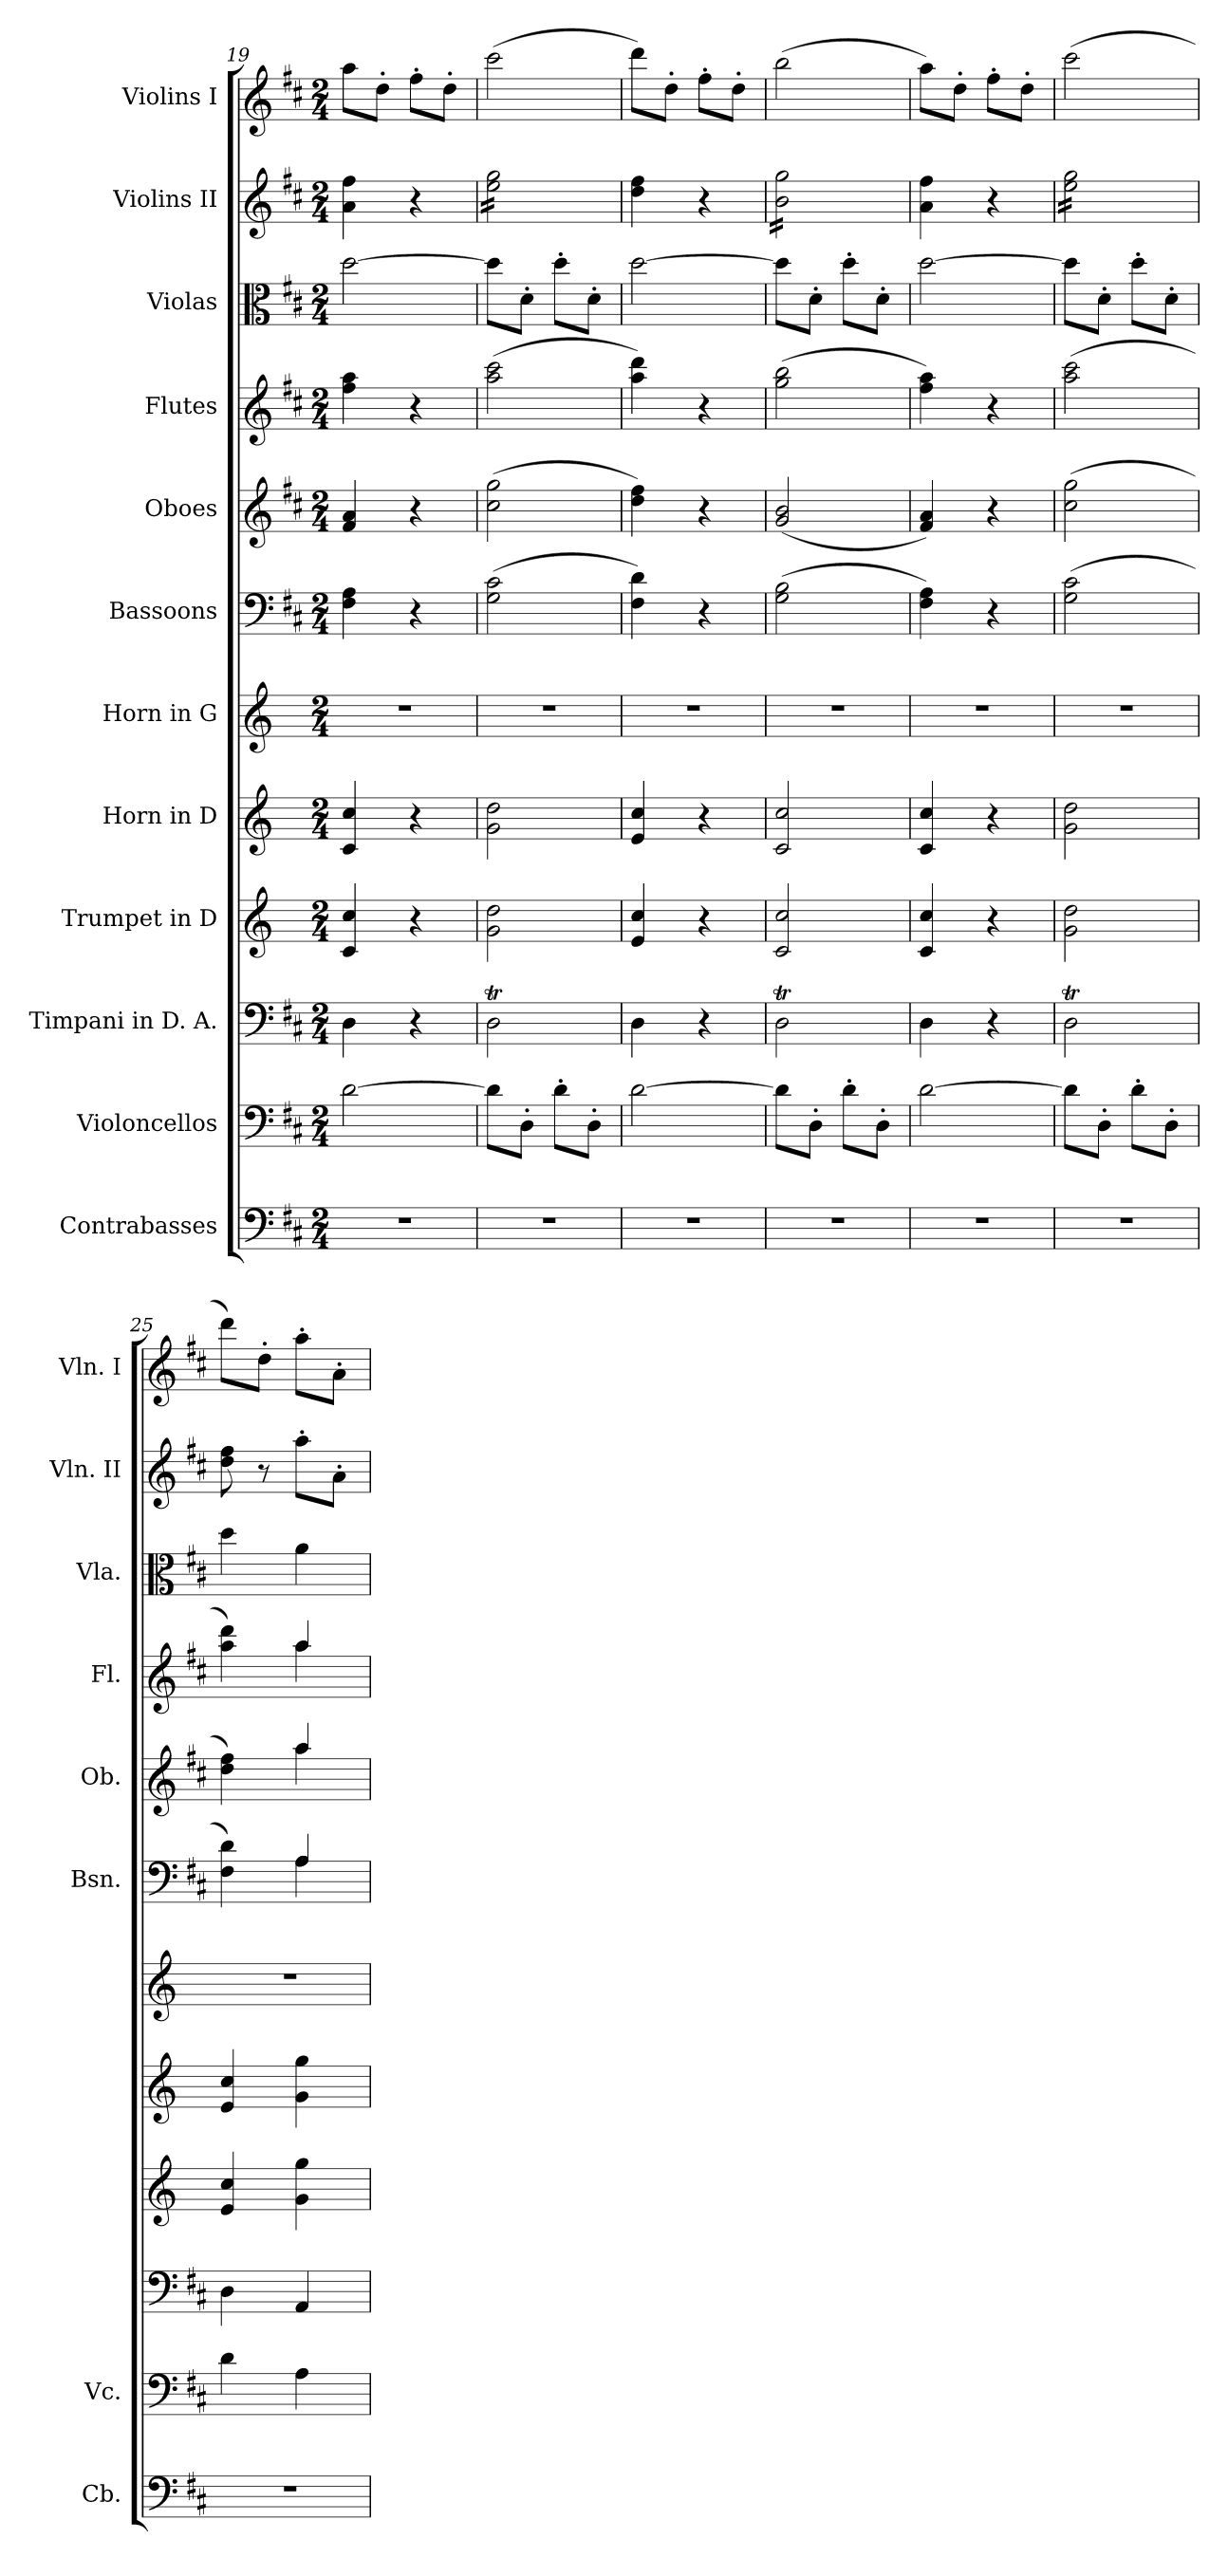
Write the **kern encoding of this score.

**kern	**kern	**kern	**kern	**kern	**kern	**kern	**kern	**kern	**kern	**kern	**kern
*part12	*part11	*part10	*part9	*part8	*part7	*part6	*part5	*part4	*part3	*part2	*part1
*staff12	*staff11	*staff10	*staff9	*staff8	*staff7	*staff6	*staff5	*staff4	*staff3	*staff2	*staff1
*I"Contrabasses	*I"Violoncellos	*I"Timpani in D. A.	*I"Trumpet in D	*I"Horn in D	*I"Horn in G	*I"Bassoons	*I"Oboes	*I"Flutes	*I"Violas	*I"Violins II	*I"Violins I
*I'Cb.	*I'Vc.	*	*	*	*	*I'Bsn.	*I'Ob.	*I'Fl.	*I'Vla.	*I'Vln. II	*I'Vln. I
*clefF4	*clefF4	*clefF4	*clefG2	*clefG2	*clefG2	*clefF4	*clefG2	*clefG2	*clefC3	*clefG2	*clefG2
*ITrd7c12	*	*	*ITrd-1c-2	*ITrd6c10	*ITrd3c5	*	*	*	*	*	*
*k[f#c#]	*k[f#c#]	*k[f#c#]	*k[f#c#]	*k[f#c#]	*k[f#]	*k[f#c#]	*k[f#c#]	*k[f#c#]	*k[f#c#]	*k[f#c#]	*k[f#c#]
*M2/4	*M2/4	*M2/4	*M2/4	*M2/4	*M2/4	*M2/4	*M2/4	*M2/4	*M2/4	*M2/4	*M2/4
=19	=19	=19	=19	=19	=19	=19	=19	=19	=19	=19	=19
2r	[2d\	4D\	4d/ 4dd/	4D/ 4d/	2r	4F#\ 4A\	4f#/ 4a/	4ff#\ 4aa\	[2dd\	4a\ 4ff#\	8aa\L
.	.	.	.	.	.	.	.	.	.	.	8dd'\J
.	.	4r	4r	4r	.	4r	4r	4r	.	4r	8ff#'\L
.	.	.	.	.	.	.	.	.	.	.	8dd'\J
=20	=20	=20	=20	=20	=20	=20	=20	=20	=20	=20	=20
*	*	*	*	*	*	*	*	*	*	*tremolo	*
2r	8d\L]	2DT\	2a\ 2ee\	2A\ 2e\	2r	(>2G\ 2c#\	(>2cc#\ 2gg\	(>2aa\ 2ccc#\	8dd\L]	16ee\ 16gg\LL	(>2ccc#\
.	.	.	.	.	.	.	.	.	.	16ee\ 16gg\	.
.	8D'\J	.	.	.	.	.	.	.	8d'\J	16ee\ 16gg\	.
.	.	.	.	.	.	.	.	.	.	16ee\ 16gg\	.
.	8d'\L	.	.	.	.	.	.	.	8dd'\L	16ee\ 16gg\	.
.	.	.	.	.	.	.	.	.	.	16ee\ 16gg\	.
.	8D'\J	.	.	.	.	.	.	.	8d'\J	16ee\ 16gg\	.
.	.	.	.	.	.	.	.	.	.	16ee\ 16gg\JJ	.
*	*	*	*	*	*	*	*	*	*	*Xtremolo	*
=21	=21	=21	=21	=21	=21	=21	=21	=21	=21	=21	=21
2r	[2d\	4D\	4f#/ 4dd/	4F#/ 4d/	2r	4F#\ 4d\)	4dd\ 4ff#\)	4aa\ 4ddd\)	[2dd\	4dd\ 4ff#\	8ddd\L)
.	.	.	.	.	.	.	.	.	.	.	8dd'\J
.	.	4r	4r	4r	.	4r	4r	4r	.	4r	8ff#'\L
.	.	.	.	.	.	.	.	.	.	.	8dd'\J
=22	=22	=22	=22	=22	=22	=22	=22	=22	=22	=22	=22
*	*	*	*	*	*	*	*	*	*	*tremolo	*
2r	8d\L]	2DT\	2d/ 2dd/	2D/ 2d/	2r	(>2G\ 2B\	(<2g/ 2b/	(>2gg\ 2bb\	8dd\L]	16b\ 16gg\LL	(>2bb\
.	.	.	.	.	.	.	.	.	.	16b\ 16gg\	.
.	8D'\J	.	.	.	.	.	.	.	8d'\J	16b\ 16gg\	.
.	.	.	.	.	.	.	.	.	.	16b\ 16gg\	.
.	8d'\L	.	.	.	.	.	.	.	8dd'\L	16b\ 16gg\	.
.	.	.	.	.	.	.	.	.	.	16b\ 16gg\	.
.	8D'\J	.	.	.	.	.	.	.	8d'\J	16b\ 16gg\	.
.	.	.	.	.	.	.	.	.	.	16b\ 16gg\JJ	.
*	*	*	*	*	*	*	*	*	*	*Xtremolo	*
=23	=23	=23	=23	=23	=23	=23	=23	=23	=23	=23	=23
2r	[2d\	4D\	4d/ 4dd/	4D/ 4d/	2r	4F#\ 4A\)	4f#/ 4a/)	4ff#\ 4aa\)	[2dd\	4a\ 4ff#\	8aa\L)
.	.	.	.	.	.	.	.	.	.	.	8dd'\J
.	.	4r	4r	4r	.	4r	4r	4r	.	4r	8ff#'\L
.	.	.	.	.	.	.	.	.	.	.	8dd'\J
=24	=24	=24	=24	=24	=24	=24	=24	=24	=24	=24	=24
*	*	*	*	*	*	*	*	*	*	*tremolo	*
2r	8d\L]	2DT\	2a\ 2ee\	2A\ 2e\	2r	(>2G\ 2c#\	(>2cc#\ 2gg\	(>2aa\ 2ccc#\	8dd\L]	16ee\ 16gg\LL	(>2ccc#\
.	.	.	.	.	.	.	.	.	.	16ee\ 16gg\	.
.	8D'\J	.	.	.	.	.	.	.	8d'\J	16ee\ 16gg\	.
.	.	.	.	.	.	.	.	.	.	16ee\ 16gg\	.
.	8d'\L	.	.	.	.	.	.	.	8dd'\L	16ee\ 16gg\	.
.	.	.	.	.	.	.	.	.	.	16ee\ 16gg\	.
.	8D'\J	.	.	.	.	.	.	.	8d'\J	16ee\ 16gg\	.
.	.	.	.	.	.	.	.	.	.	16ee\ 16gg\JJ	.
*	*	*	*	*	*	*	*	*	*	*Xtremolo	*
!!LO:PB:g=z
=25	=25	=25	=25	=25	=25	=25	=25	=25	=25	=25	=25
*	*	*	*	*	*	*^	*^	*^	*	*	*
2r	4d\	4D\	4f#/ 4dd/	4F#/ 4d/	2r	4F#\ 4d\)	4ryy	4dd\ 4ff#\)	4ryy	4aa\ 4ddd\)	4ryy	4dd\	8dd\ 8ff#\	8ddd\L)
.	.	.	.	.	.	.	.	.	.	.	.	.	8r	8dd'\J
.	4A\	4AA/	4a\ 4aa\	4A\ 4a\	.	4A/	4A\	4aa/	4aa\	4aa/	4aa\	4a\	8aa'\L	8aa'\L
.	.	.	.	.	.	.	.	.	.	.	.	.	8a'\J	8a'\J
*	*	*	*	*	*	*v	*v	*	*	*v	*v	*	*	*
*	*	*	*	*	*	*	*v	*v	*	*	*	*
=	=	=	=	=	=	=	=	=	=	=	=
*-	*-	*-	*-	*-	*-	*-	*-	*-	*-	*-	*-
